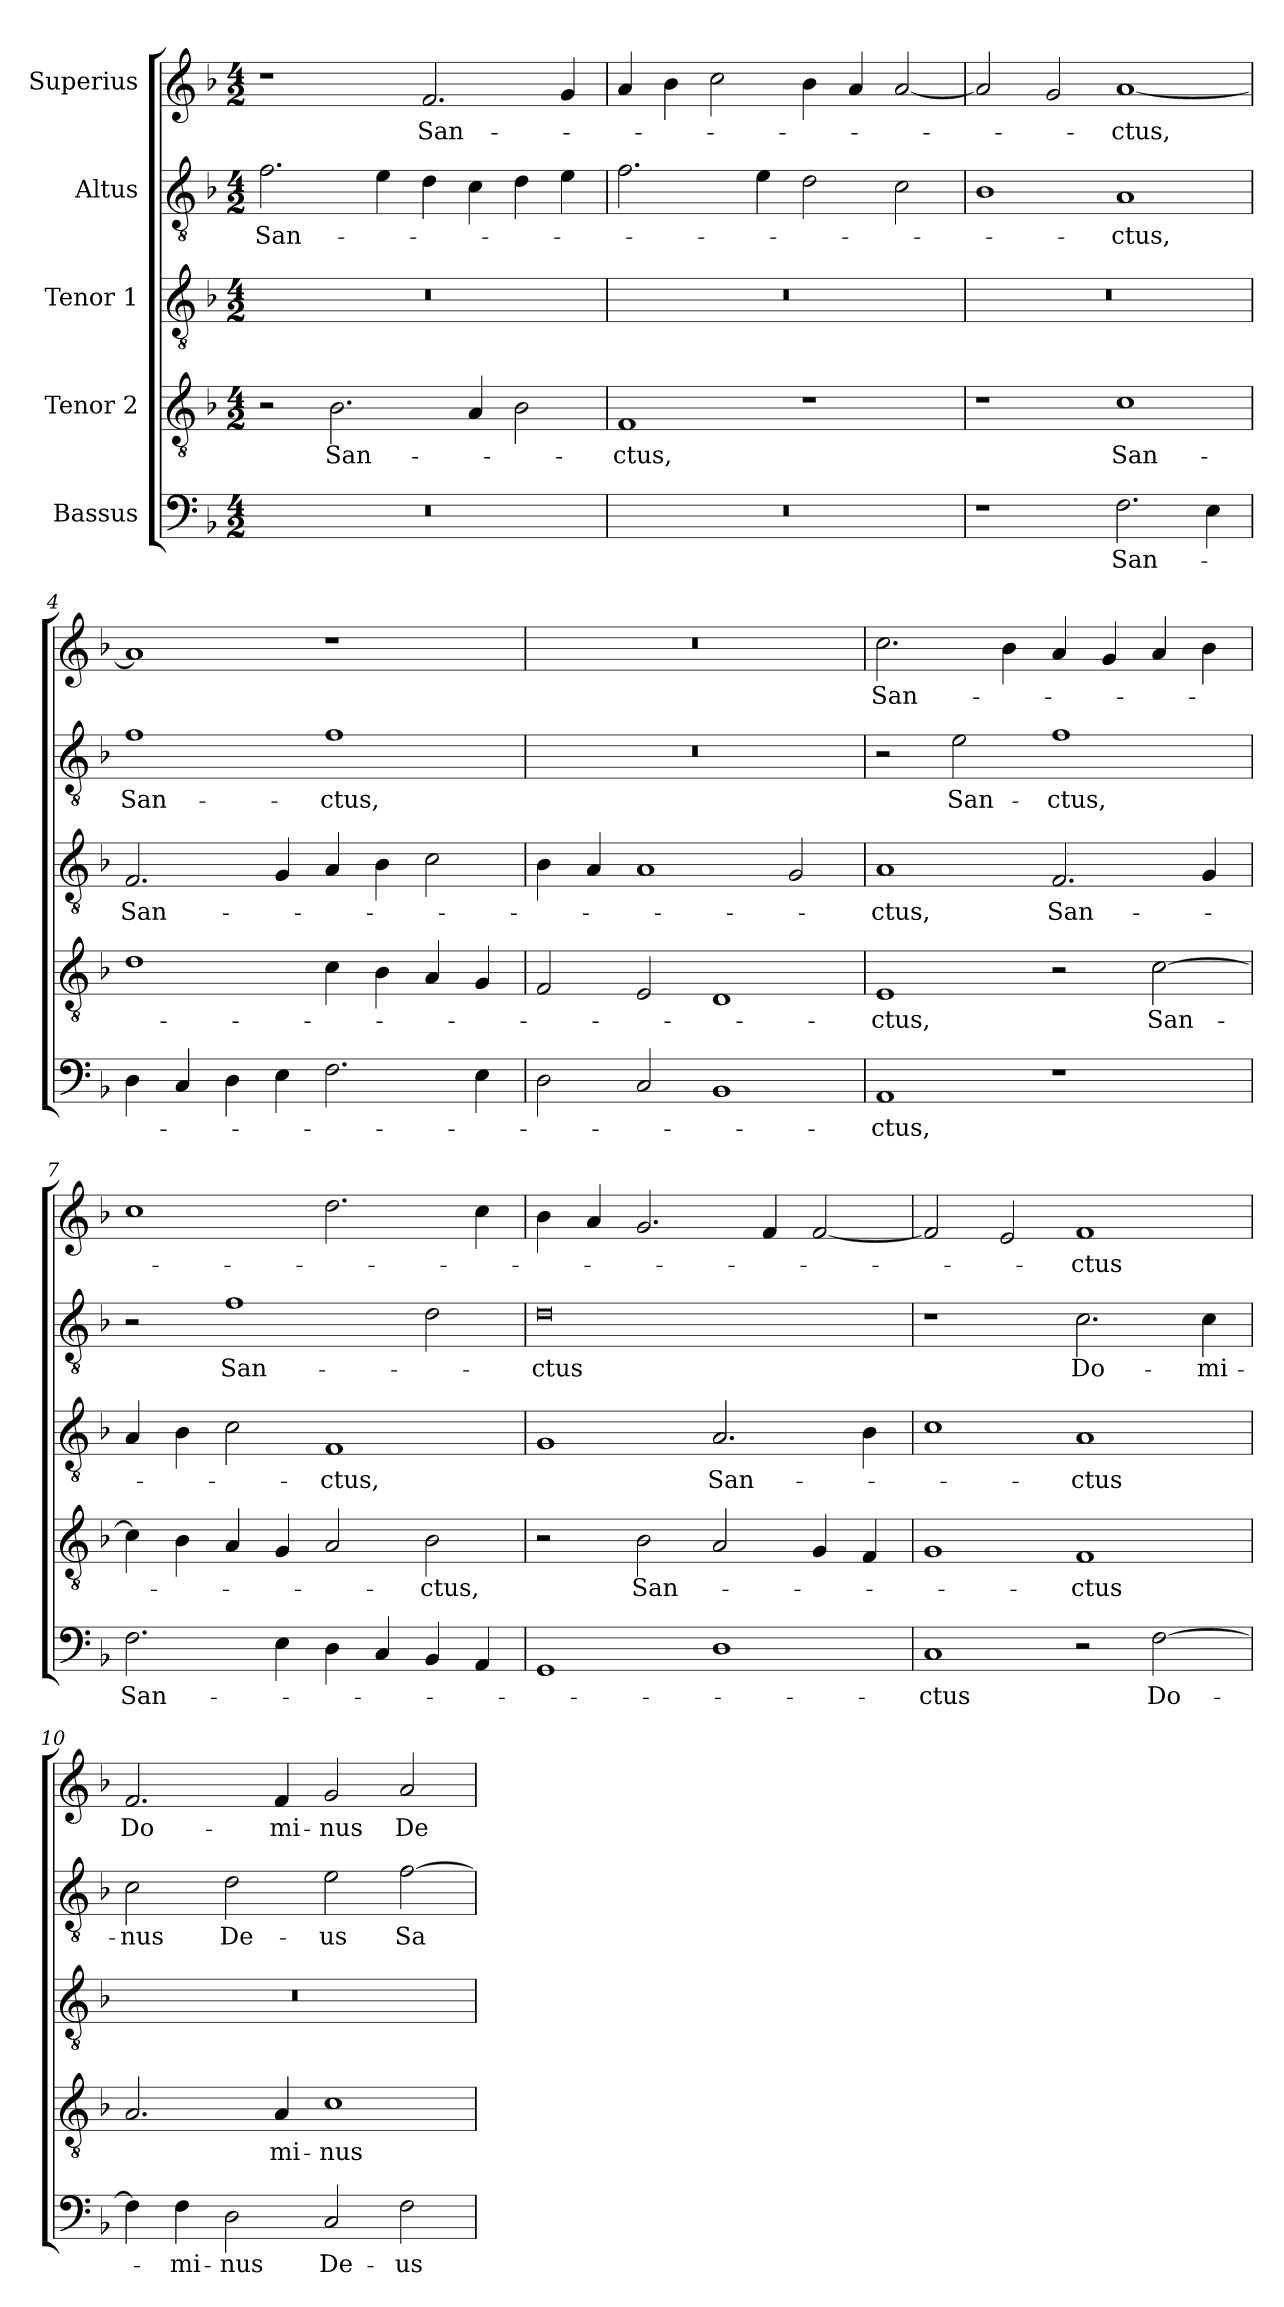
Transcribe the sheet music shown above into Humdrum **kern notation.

**kern	**text	**kern	**text	**kern	**text	**kern	**text	**kern	**text
*part5	*part5	*part4	*part4	*part3	*part3	*part2	*part2	*part1	*part1
*staff5	*staff5	*staff4	*staff4	*staff3	*staff3	*staff2	*staff2	*staff1	*staff1
*I"Bassus	*	*I"Tenor 2	*	*I"Tenor 1	*	*I"Altus	*	*I"Superius	*
*clefF4	*	*clefGv2	*	*clefGv2	*	*clefGv2	*	*clefG2	*
*k[b-]	*	*k[b-]	*	*k[b-]	*	*k[b-]	*	*k[b-]	*
*M4/2	*	*M4/2	*	*M4/2	*	*M4/2	*	*M4/2	*
=1	=1	=1	=1	=1	=1	=1	=1	=1	=1
0r	.	2r	.	0r	.	2.f\	San-	1r	.
.	.	2.B-\	San-	.	.	.	.	.	.
.	.	.	.	.	.	4e\	.	.	.
.	.	.	.	.	.	4d\	.	2.f/	San-
.	.	4A/	.	.	.	4c\	.	.	.
.	.	2B-\	.	.	.	4d\	.	.	.
.	.	.	.	.	.	4e\	.	4g/	.
=2	=2	=2	=2	=2	=2	=2	=2	=2	=2
0r	.	1F/	-ctus,	0r	.	2.f\	.	4a/	.
.	.	.	.	.	.	.	.	4b-\	.
.	.	.	.	.	.	.	.	2cc\	.
.	.	.	.	.	.	4e\	.	.	.
.	.	1r	.	.	.	2d\	.	4b-\	.
.	.	.	.	.	.	.	.	4a/	.
.	.	.	.	.	.	2c\	.	[2a/	.
=3	=3	=3	=3	=3	=3	=3	=3	=3	=3
1r	.	1r	.	0r	.	1B-\	.	2a/]	.
.	.	.	.	.	.	.	.	2g/	.
2.F\	San-	1c\	San-	.	.	1A/	-ctus,	[1a/	-ctus,
4E\	.	.	.	.	.	.	.	.	.
=4	=4	=4	=4	=4	=4	=4	=4	=4	=4
4D\	.	1d\	.	2.F/	San-	1f\	San-	1a/]	.
4C/	.	.	.	.	.	.	.	.	.
4D\	.	.	.	.	.	.	.	.	.
4E\	.	.	.	4G/	.	.	.	.	.
2.F\	.	4c\	.	4A/	.	1f\	-ctus,	1r	.
.	.	4B-\	.	4B-\	.	.	.	.	.
.	.	4A/	.	2c\	.	.	.	.	.
4E\	.	4G/	.	.	.	.	.	.	.
=5	=5	=5	=5	=5	=5	=5	=5	=5	=5
2D\	.	2F/	.	4B-\	.	0r	.	0r	.
.	.	.	.	4A/	.	.	.	.	.
2C/	.	2E/	.	1A/	.	.	.	.	.
1BB-/	.	1D/	.	.	.	.	.	.	.
.	.	.	.	2G/	.	.	.	.	.
=6	=6	=6	=6	=6	=6	=6	=6	=6	=6
1AA/	-ctus,	1E/	-ctus,	1A/	-ctus,	2r	.	2.cc\	San-
.	.	.	.	.	.	2e\	San-	.	.
.	.	.	.	.	.	.	.	4b-\	.
1r	.	2r	.	2.F/	San-	1f\	-ctus,	4a/	.
.	.	.	.	.	.	.	.	4g/	.
.	.	[2c\	San-	.	.	.	.	4a/	.
.	.	.	.	4G/	.	.	.	4b-\	.
=7	=7	=7	=7	=7	=7	=7	=7	=7	=7
2.F\	San-	4c\]	.	4A/	.	2r	.	1cc\	.
.	.	4B-\	.	4B-\	.	.	.	.	.
.	.	4A/	.	2c\	.	1f\	San-	.	.
4E\	.	4G/	.	.	.	.	.	.	.
4D\	.	2A/	.	1F/	-ctus,	.	.	2.dd\	.
4C/	.	.	.	.	.	.	.	.	.
4BB-/	.	2B-\	-ctus,	.	.	2d\	.	.	.
4AA/	.	.	.	.	.	.	.	4cc\	.
=8	=8	=8	=8	=8	=8	=8	=8	=8	=8
1GG/	.	2r	.	1G/	.	0d\	-ctus	4b-\	.
.	.	.	.	.	.	.	.	4a/	.
.	.	2B-\	San-	.	.	.	.	2.g/	.
1D\	.	2A/	.	2.A/	San-	.	.	.	.
.	.	.	.	.	.	.	.	4f/	.
.	.	4G/	.	.	.	.	.	[2f/	.
.	.	4F/	.	4B-\	.	.	.	.	.
=9	=9	=9	=9	=9	=9	=9	=9	=9	=9
1C/	-ctus	1G/	.	1c\	.	1r	.	2f/]	.
.	.	.	.	.	.	.	.	2e/	.
2r	.	1F/	-ctus	1A/	-ctus	2.c\	Do-	1f/	-ctus
[2F\	Do-	.	.	.	.	.	.	.	.
.	.	.	.	.	.	4c\	-mi-	.	.
=10	=10	=10	=10	=10	=10	=10	=10	=10	=10
4F\]	.	2.A/	.	0r	.	2c\	-nus	2.f/	Do-
4F\	-mi-	.	.	.	.	.	.	.	.
2D\	-nus	.	.	.	.	2d\	De-	.	.
.	.	4A/	mi-	.	.	.	.	4f/	-mi-
2C/	De-	1c\	-nus	.	.	2e\	-us	2g/	-nus
2F\	-us	.	.	.	.	[2f\	Sa-	2a/	De-
=	=	=	=	=	=	=	=	=	=
*-	*-	*-	*-	*-	*-	*-	*-	*-	*-
